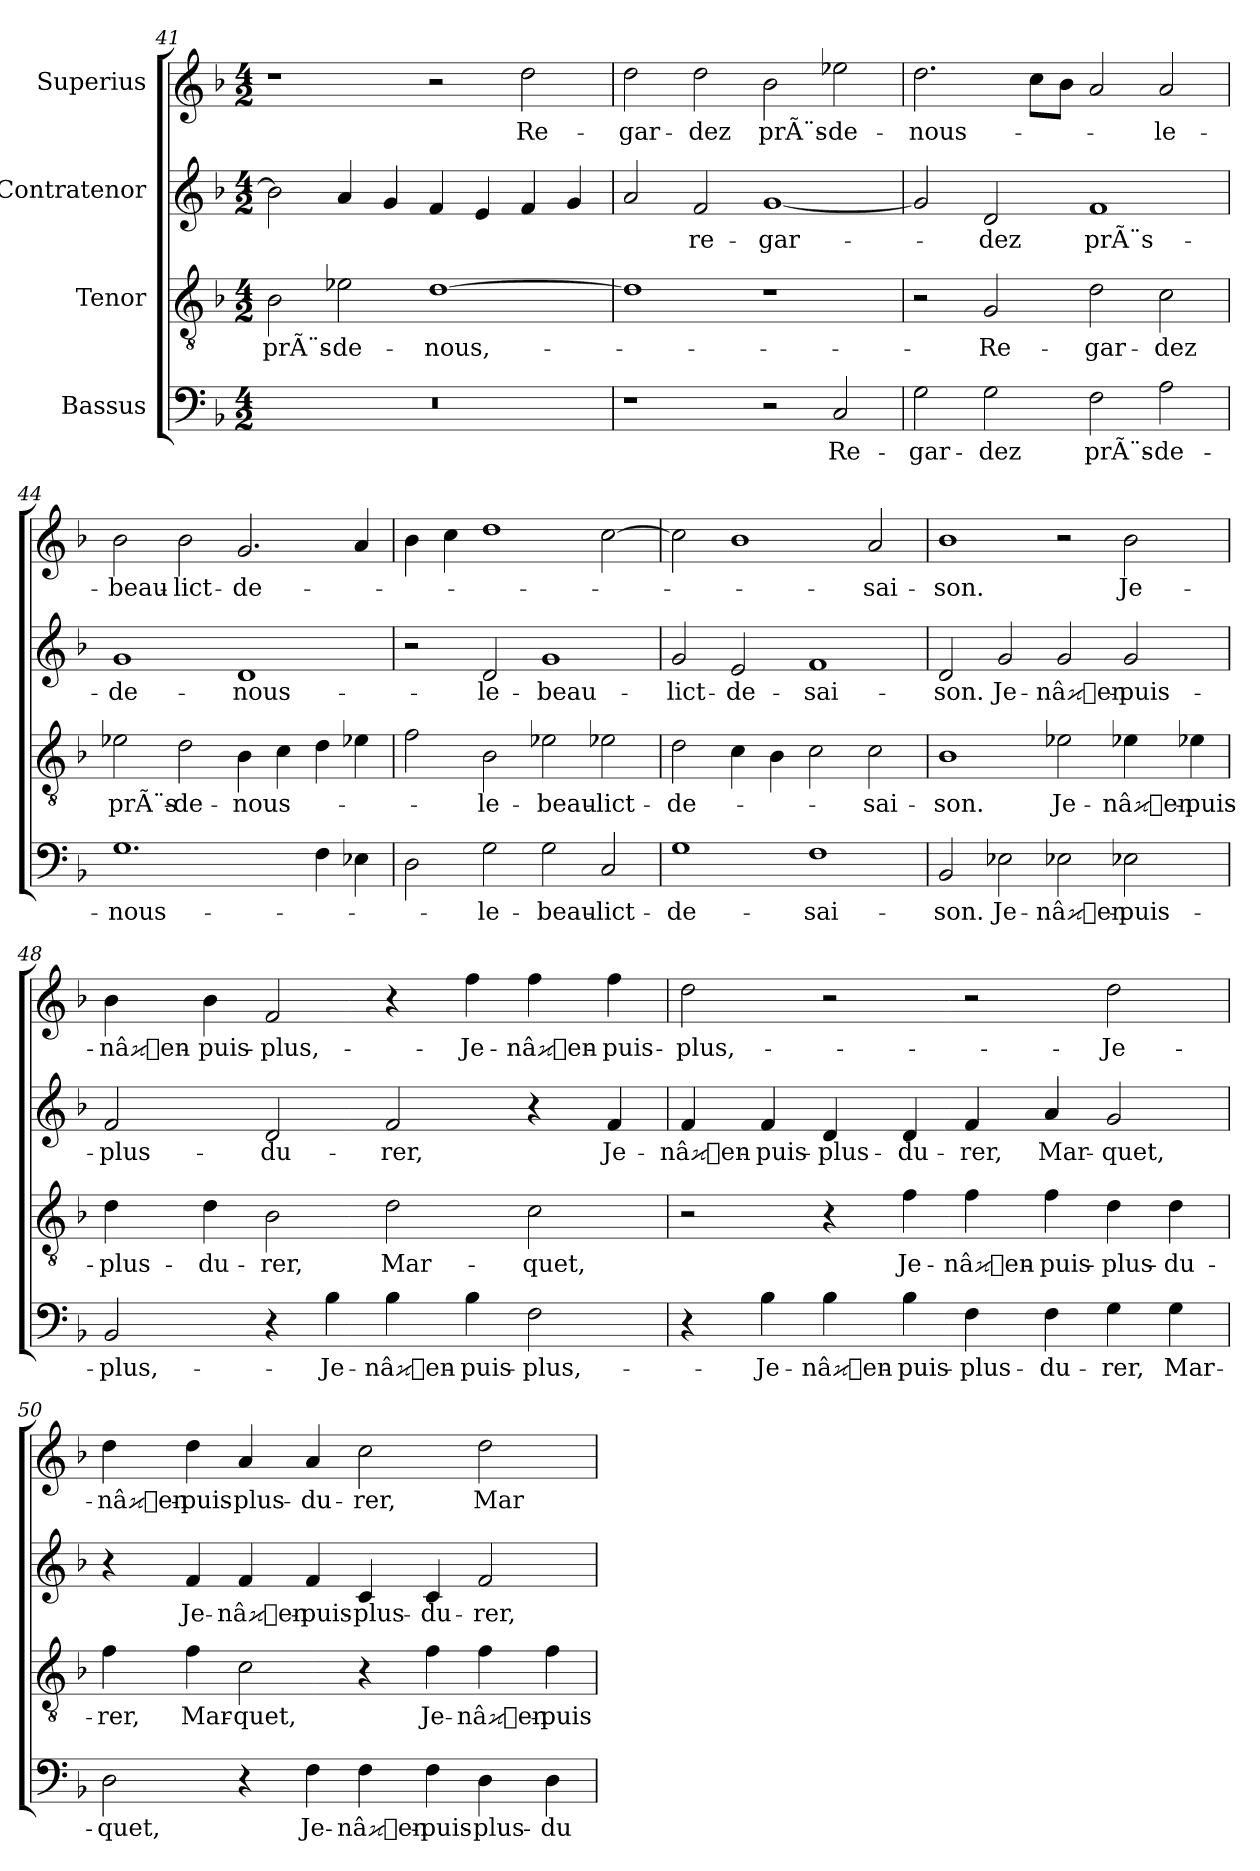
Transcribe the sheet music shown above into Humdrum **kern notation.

**kern	**text	**kern	**text	**kern	**text	**kern	**text
*part4	*part4	*part3	*part3	*part2	*part2	*part1	*part1
*staff4	*staff4	*staff3	*staff3	*staff2	*staff2	*staff1	*staff1
*I"Bassus	*	*I"Tenor	*	*I"Contratenor	*	*I"Superius	*
*clefF4	*	*clefGv2	*	*clefG2	*	*clefG2	*
*k[b-]	*	*k[b-]	*	*k[b-]	*	*k[b-]	*
*M4/2	*	*M4/2	*	*M4/2	*	*M4/2	*
=41	=41	=41	=41	=41	=41	=41	=41
0r	.	2B-\	prÃ¨s-	2b-\]	.	1r	.
.	.	2e-X\	de-	4a/	.	.	.
.	.	.	.	4g/	.	.	.
.	.	[1d\	nous,-	4f/	.	2r	.
.	.	.	.	4e/	.	.	.
.	.	.	.	4f/	.	2dd\	Re-
.	.	.	.	4g/	.	.	.
=42	=42	=42	=42	=42	=42	=42	=42
1r	.	1d\]	.	2a/	.	2dd\	-gar-
.	.	.	.	2f/	re-	2dd\	-dez
2r	.	1r	.	[1g/	-gar-	2b-\	prÃ¨s-
2C/	Re-	.	.	.	.	2ee-X\	de-
=43	=43	=43	=43	=43	=43	=43	=43
2G\	-gar-	2r	.	2g/]	.	2.dd\	nous-
2G\	-dez	2G/	Re-	2d/	-dez	.	.
.	.	.	.	.	.	8cc\L	.
.	.	.	.	.	.	8b-\J	.
2F\	prÃ¨s-	2d\	-gar-	1f/	prÃ¨s-	2a/	.
2A\	de-	2c\	-dez	.	.	2a/	le-
=44	=44	=44	=44	=44	=44	=44	=44
1.G\	nous-	2e-X\	prÃ¨s-	1g/	de-	2b-\	beau-
.	.	2d\	de-	.	.	2b-\	lict-
.	.	4B-\	nous-	1d/	nous-	2.g/	de-
.	.	4c\	.	.	.	.	.
4F\	.	4d\	.	.	.	.	.
4E-X\	.	4e-X\	.	.	.	4a/	.
=45	=45	=45	=45	=45	=45	=45	=45
2D\	.	2f\	.	2r	.	4b-\	.
.	.	.	.	.	.	4cc\	.
2G\	le-	2B-\	le-	2d/	le-	1dd\	.
2G\	beau-	2e-X\	beau-	1g/	beau-	.	.
2C/	lict-	2e-X\	lict-	.	.	[2cc\	.
=46	=46	=46	=46	=46	=46	=46	=46
1G\	de-	2d\	de-	2g/	lict-	2cc\]	.
.	.	4c\	.	2e/	de-	1b-\	.
.	.	4B-\	.	.	.	.	.
1F\	sai-	2c\	.	1f/	sai-	.	.
.	.	2c\	sai-	.	.	2a/	sai-
=47	=47	=47	=47	=47	=47	=47	=47
2BB-/	-son.	1B-\	-son.	2d/	-son.	1b-\	-son.
2E-X\	Je-	.	.	2g/	Je-	.	.
2E-X\	nâen-	2e-X\	Je-	2g/	nâen-	2r	.
2E-X\	puis-	4e-X\	nâen-	2g/	puis-	2b-\	Je-
.	.	4e-X\	puis-	.	.	.	.
=48	=48	=48	=48	=48	=48	=48	=48
2BB-/	plus,-	4d\	plus-	2f/	plus-	4b-\	nâen-
.	.	4d\	du-	.	.	4b-\	puis-
4r	.	2B-\	-rer,	2d/	du-	2f/	plus,-
4B-\	Je-	.	.	.	.	.	.
4B-\	nâen-	2d\	Mar-	2f/	-rer,	4r	.
4B-\	puis-	.	.	.	.	4ff\	Je-
2F\	plus,-	2c\	-quet,	4r	.	4ff\	nâen-
.	.	.	.	4f/	Je-	4ff\	puis-
=49	=49	=49	=49	=49	=49	=49	=49
4r	.	2r	.	4f/	nâen-	2dd\	plus,-
4B-\	Je-	.	.	4f/	puis-	.	.
4B-\	nâen-	4r	.	4d/	plus-	2r	.
4B-\	puis-	4f\	Je-	4d/	du-	.	.
4F\	plus-	4f\	nâen-	4f/	-rer,	2r	.
4F\	du-	4f\	puis-	4a/	Mar-	.	.
4G\	-rer,	4d\	plus-	2g/	-quet,	2dd\	Je-
4G\	Mar-	4d\	du-	.	.	.	.
=50	=50	=50	=50	=50	=50	=50	=50
2D\	-quet,	4f\	-rer,	4r	.	4dd\	nâen-
.	.	4f\	Mar-	4f/	Je-	4dd\	puis-
4r	.	2c\	-quet,	4f/	nâen-	4a/	plus-
4F\	Je-	.	.	4f/	puis-	4a/	du-
4F\	nâen-	4r	.	4c/	plus-	2cc\	-rer,
4F\	puis-	4f\	Je-	4c/	du-	.	.
4D\	plus-	4f\	nâen-	2f/	-rer,	2dd\	Mar-
4D\	du-	4f\	puis-	.	.	.	.
=	=	=	=	=	=	=	=
*-	*-	*-	*-	*-	*-	*-	*-
